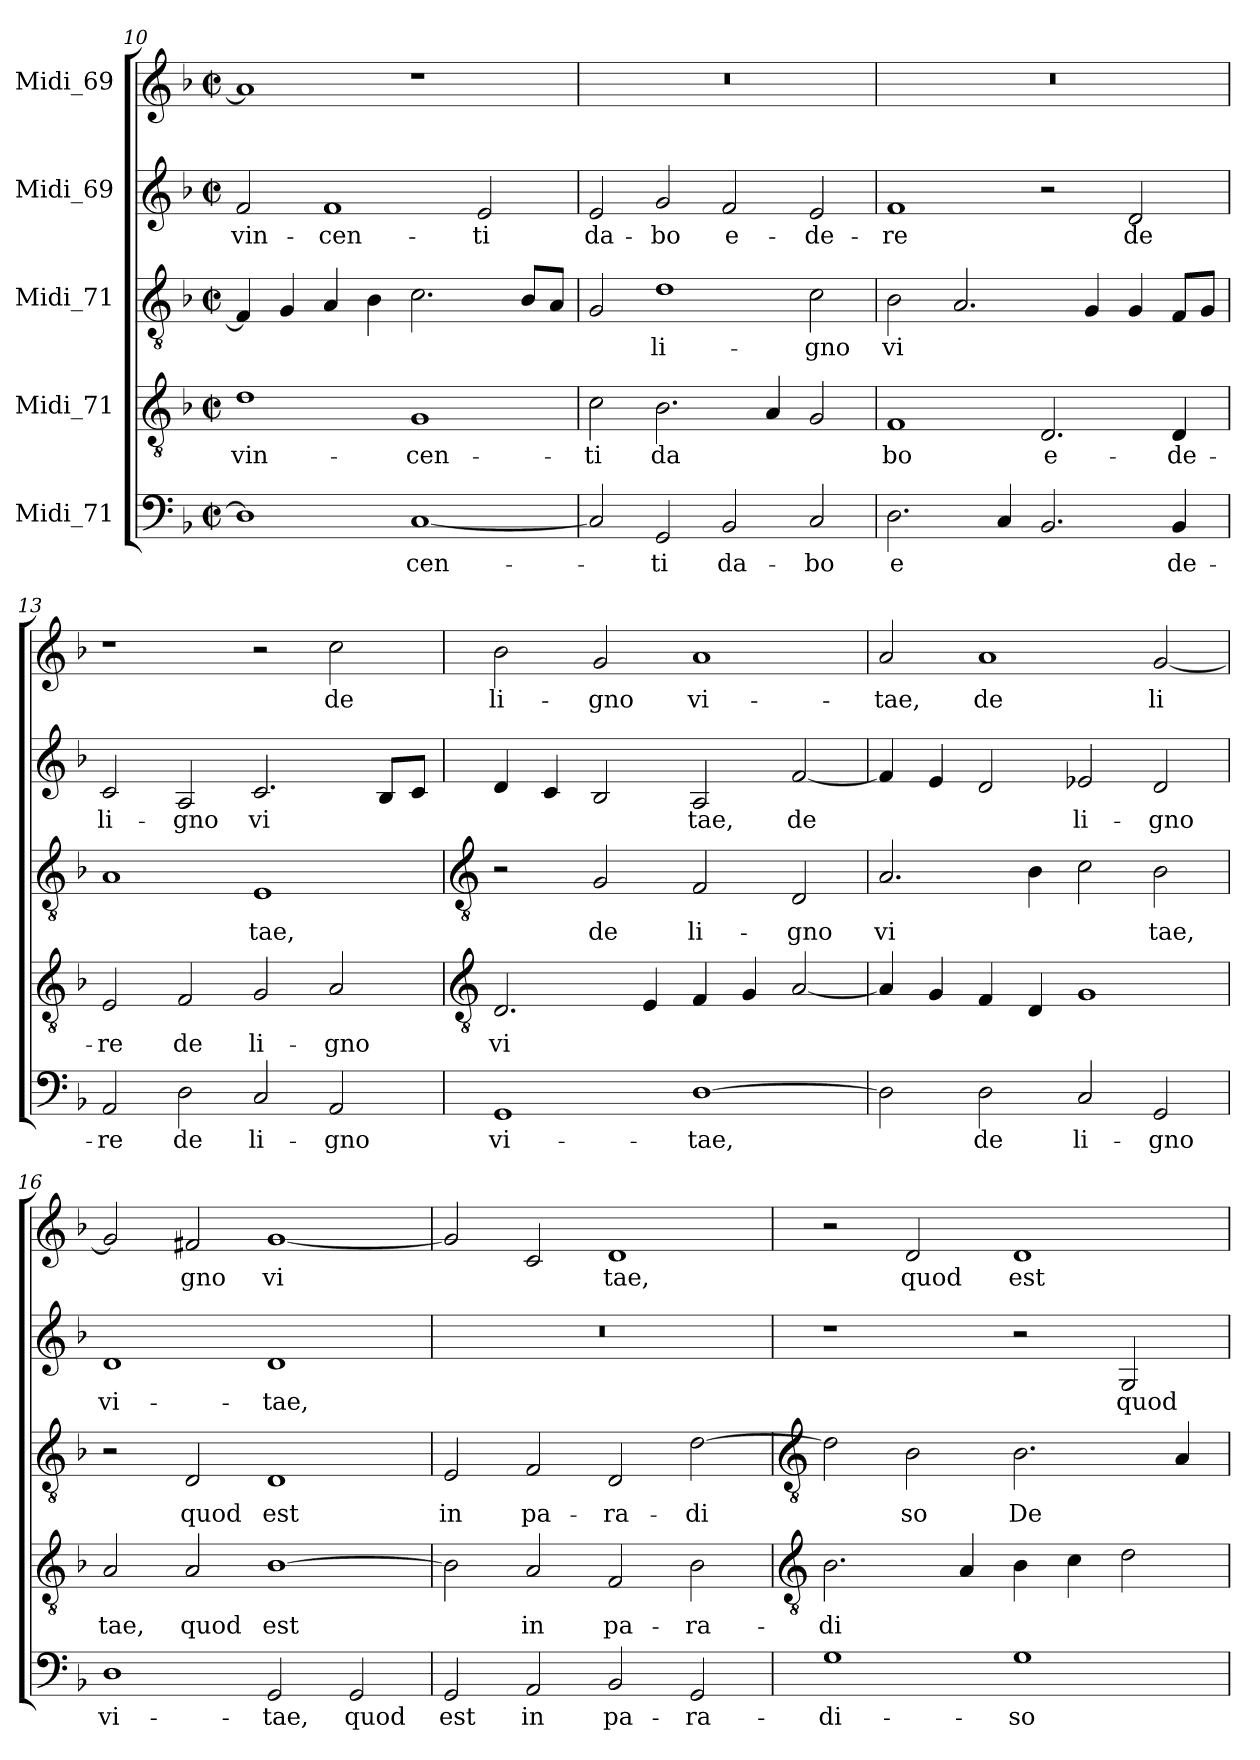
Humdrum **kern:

**kern	**text	**kern	**text	**kern	**text	**kern	**text	**kern	**text
*part5	*part5	*part4	*part4	*part3	*part3	*part2	*part2	*part1	*part1
*staff5	*staff5	*staff4	*staff4	*staff3	*staff3	*staff2	*staff2	*staff1	*staff1
*I"Midi_71	*	*I"Midi_71	*	*I"Midi_71	*	*I"Midi_69	*	*I"Midi_69	*
!!LO:LB:g=z
*clefF4	*	*clefGv2	*	*clefGv2	*	*clefG2	*	*clefG2	*
*k[b-]	*	*k[b-]	*	*k[b-]	*	*k[b-]	*	*k[b-]	*
*F:	*	*F:	*	*F:	*	*F:	*	*F:	*
*M4/2	*	*M4/2	*	*M4/2	*	*M4/2	*	*M4/2	*
*met(c|)	*	*met(c|)	*	*met(c|)	*	*met(c|)	*	*met(c|)	*
=10	=10	=10	=10	=10	=10	=10	=10	=10	=10
!	!	!	!LO:LY:b	!	!	!	!LO:LY:b	!	!
1D]	.	1d	vin-	4F]	.	2f	vin-	1a]	.
.	.	.	.	4G	.	.	.	.	.
!	!	!	!	!	!	!	!LO:LY:b	!	!
.	.	.	.	4A	.	1f	-cen-	.	.
.	.	.	.	4B-	.	.	.	.	.
!	!LO:LY:b	!	!LO:LY:b	!	!	!	!	!	!
[1C	-cen-	1G	-cen-	2.c	.	.	.	1r	.
!	!	!	!	!	!	!	!LO:LY:b	!	!
.	.	.	.	.	.	2e	-ti	.	.
.	.	.	.	8B-L	.	.	.	.	.
.	.	.	.	8AJ	.	.	.	.	.
=11	=11	=11	=11	=11	=11	=11	=11	=11	=11
!	!	!	!LO:LY:b	!	!	!	!LO:LY:b	!	!
2C]	.	2c	-ti	2G	.	2e	da-	0r	.
!	!LO:LY:b	!	!LO:LY:b	!	!LO:LY:b	!	!LO:LY:b	!	!
2GG	-ti	2.B-	da	1d	li-	2g	-bo	.	.
!	!LO:LY:b	!	!	!	!	!	!LO:LY:b	!	!
2BB-	da-	.	.	.	.	2f	e-	.	.
.	.	4A	.	.	.	.	.	.	.
!	!LO:LY:b	!	!	!	!LO:LY:b	!	!LO:LY:b	!	!
2C	-bo	2G	.	2c	-gno	2e	-de-	.	.
=12	=12	=12	=12	=12	=12	=12	=12	=12	=12
!	!LO:LY:b	!	!LO:LY:b	!	!LO:LY:b	!	!LO:LY:b	!	!
2.D	e	1F	bo	2B-	vi	1f	-re	0r	.
.	.	.	.	2.A	.	.	.	.	.
4C	.	.	.	.	.	.	.	.	.
!	!	!	!LO:LY:b	!	!	!	!	!	!
2.BB-	.	2.D	e-	.	.	2r	.	.	.
.	.	.	.	4G	.	.	.	.	.
!	!	!	!	!	!	!	!LO:LY:b	!	!
.	.	.	.	4G	.	2d	de	.	.
!	!LO:LY:b	!	!LO:LY:b	!	!	!	!	!	!
4BB-	de-	4D	-de-	8FL	.	.	.	.	.
.	.	.	.	8GJ	.	.	.	.	.
=13	=13	=13	=13	=13	=13	=13	=13	=13	=13
!	!LO:LY:b	!	!LO:LY:b	!	!	!	!LO:LY:b	!	!
2AA	-re	2E	-re	1A	.	2c	li-	1r	.
!	!LO:LY:b	!	!LO:LY:b	!	!	!	!LO:LY:b	!	!
2D	de	2F	de	.	.	2A	-gno	.	.
!	!LO:LY:b	!	!LO:LY:b	!	!LO:LY:b	!	!LO:LY:b	!	!
2C	li-	2G	li-	1E	tae,	2.c	vi	2r	.
!	!LO:LY:b	!	!LO:LY:b	!	!	!	!	!	!LO:LY:b
2AA	-gno	2A	-gno	.	.	.	.	2cc	de
.	.	.	.	.	.	8B-L	.	.	.
.	.	.	.	.	.	8cJ	.	.	.
!!LO:LB:g=z
=14	=14	=14	=14	=14	=14	=14	=14	=14	=14
*	*	*clefGv2	*	*clefGv2	*	*	*	*	*
!	!LO:LY:b	!	!LO:LY:b	!	!	!	!	!	!LO:LY:b
1GG	vi-	2.D	vi	2r	.	4d	.	2b-	li-
.	.	.	.	.	.	4c	.	.	.
!	!	!	!	!	!LO:LY:b	!	!	!	!LO:LY:b
.	.	.	.	2G	de	2B-	.	2g	-gno
.	.	4E	.	.	.	.	.	.	.
!	!LO:LY:b	!	!	!	!LO:LY:b	!	!LO:LY:b	!	!LO:LY:b
[1D	-tae,	4F	.	2F	li-	2A	tae,	1a	vi-
.	.	4G	.	.	.	.	.	.	.
!	!	!	!	!	!LO:LY:b	!	!LO:LY:b	!	!
.	.	[2A	.	2D	-gno	[2f	de	.	.
=15	=15	=15	=15	=15	=15	=15	=15	=15	=15
!	!	!	!	!	!LO:LY:b	!	!	!	!LO:LY:b
2D]	.	4A]	.	2.A	vi	4f]	.	2a	-tae,
.	.	4G	.	.	.	4e	.	.	.
!	!LO:LY:b	!	!	!	!	!	!	!	!LO:LY:b
2D	de	4F	.	.	.	2d	.	1a	de
.	.	4D	.	4B-	.	.	.	.	.
!	!LO:LY:b	!	!	!	!	!	!LO:LY:b	!	!
2C	li-	1G	.	2c	.	2e-X	li-	.	.
!	!LO:LY:b	!	!	!	!LO:LY:b	!	!LO:LY:b	!	!LO:LY:b
2GG	-gno	.	.	2B-	tae,	2d	-gno	[2g	li
=16	=16	=16	=16	=16	=16	=16	=16	=16	=16
!	!LO:LY:b	!	!LO:LY:b	!	!	!	!LO:LY:b	!	!
1D	vi-	2A	tae,	2r	.	1d	vi-	2g]	.
!	!	!	!LO:LY:b	!	!LO:LY:b	!	!	!	!LO:LY:b
.	.	2A	quod	2D	quod	.	.	2f#X	gno
!	!LO:LY:b	!	!LO:LY:b	!	!LO:LY:b	!	!LO:LY:b	!	!LO:LY:b
2GG	-tae,	[1B-	est	1D	est	1d	-tae,	[1g	vi
!	!LO:LY:b	!	!	!	!	!	!	!	!
2GG	quod	.	.	.	.	.	.	.	.
=17	=17	=17	=17	=17	=17	=17	=17	=17	=17
!	!LO:LY:b	!	!	!	!LO:LY:b	!	!	!	!
2GG	est	2B-]	.	2E	in	0r	.	2g]	.
!	!LO:LY:b	!	!LO:LY:b	!	!LO:LY:b	!	!	!	!
2AA	in	2A	in	2F	pa-	.	.	2c	.
!	!LO:LY:b	!	!LO:LY:b	!	!LO:LY:b	!	!	!	!LO:LY:b
2BB-	pa-	2F	pa-	2D	-ra-	.	.	1d	tae,
!	!LO:LY:b	!	!LO:LY:b	!	!LO:LY:b	!	!	!	!
2GG	-ra-	2B-	-ra-	[2d	-di	.	.	.	.
!!LO:LB:g=z
=18	=18	=18	=18	=18	=18	=18	=18	=18	=18
*	*	*clefGv2	*	*clefGv2	*	*	*	*	*
!	!LO:LY:b	!	!LO:LY:b	!	!	!	!	!	!
1G	-di-	2.B-	-di	2d]	.	1r	.	2r	.
!	!	!	!	!	!LO:LY:b	!	!	!	!LO:LY:b
.	.	.	.	2B-	so	.	.	2d	quod
.	.	4A	.	.	.	.	.	.	.
!	!LO:LY:b	!	!	!	!LO:LY:b	!	!	!	!LO:LY:b
1G	-so	4B-	.	2.B-	De	2r	.	1d	est
.	.	4c	.	.	.	.	.	.	.
!	!	!	!	!	!	!	!LO:LY:b	!	!
.	.	2d	.	.	.	2G	quod	.	.
.	.	.	.	4A	.	.	.	.	.
=	=	=	=	=	=	=	=	=	=
*-	*-	*-	*-	*-	*-	*-	*-	*-	*-
